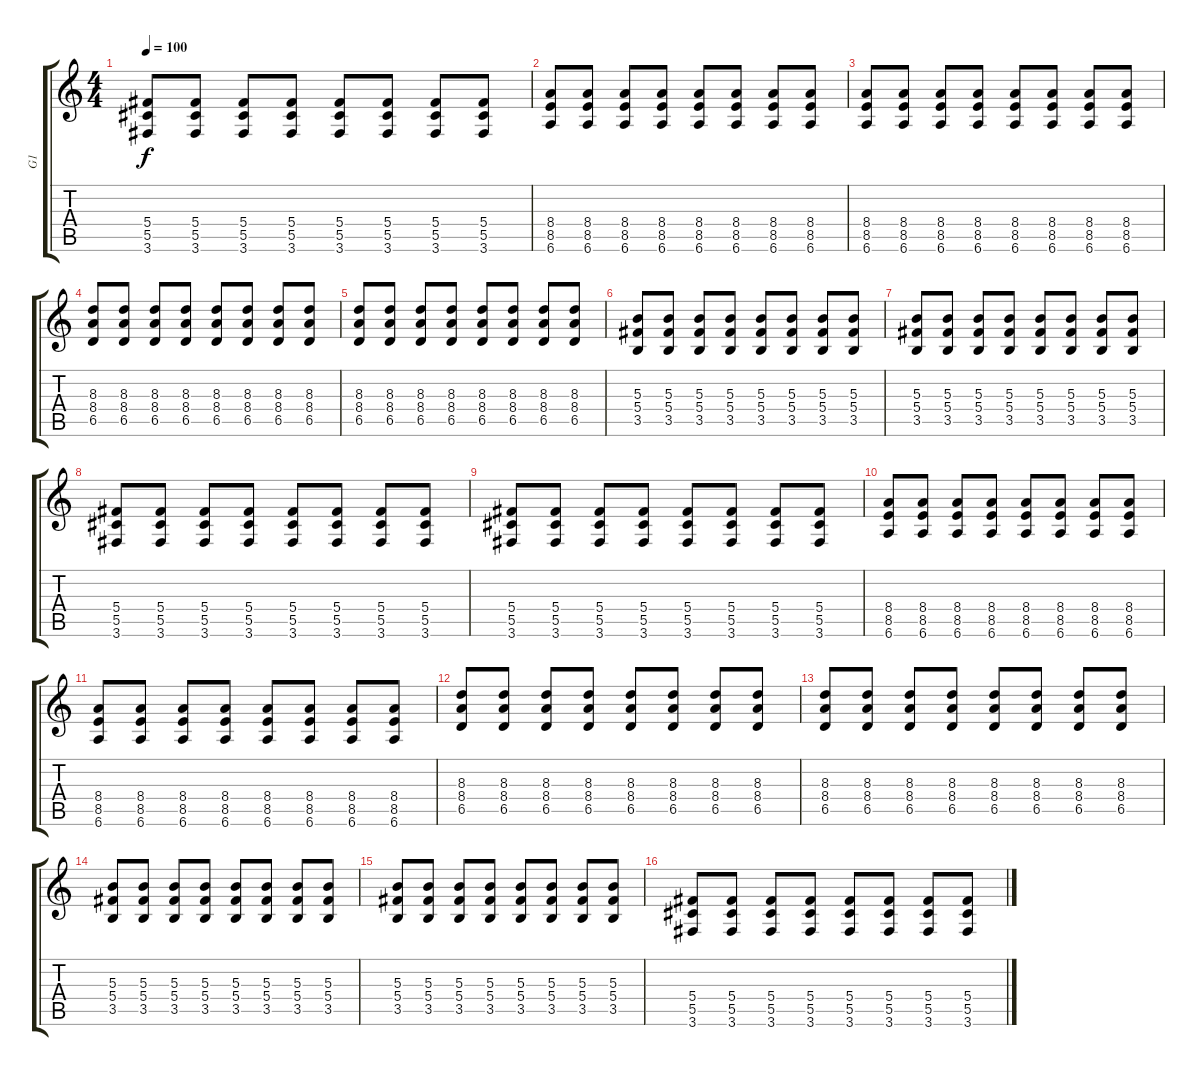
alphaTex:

\track ("G1" "G1") {instrument distortionguitar}
\staff {score tabs}
\tuning (Eb4 Bb3 Gb3 Db3 Ab2 Eb2) {hide}
\ts (4 4)
\tempo 100
\clef g2
\ks c
(5.4 5.5 3.6).8{dy f} (5.4 5.5 3.6).8 (5.4 5.5 3.6).8 (5.4 5.5 3.6).8 (5.4 5.5 3.6).8 (5.4 5.5 3.6).8 (5.4 5.5 3.6).8 (5.4 5.5 3.6).8 |
(8.4 8.5 6.6).8 (8.4 8.5 6.6).8 (8.4 8.5 6.6).8 (8.4 8.5 6.6).8 (8.4 8.5 6.6).8 (8.4 8.5 6.6).8 (8.4 8.5 6.6).8 (8.4 8.5 6.6).8 |
(8.4 8.5 6.6).8 (8.4 8.5 6.6).8 (8.4 8.5 6.6).8 (8.4 8.5 6.6).8 (8.4 8.5 6.6).8 (8.4 8.5 6.6).8 (8.4 8.5 6.6).8 (8.4 8.5 6.6).8 |
(8.3 8.4 6.5).8 (8.3 8.4 6.5).8 (8.3 8.4 6.5).8 (8.3 8.4 6.5).8 (8.3 8.4 6.5).8 (8.3 8.4 6.5).8 (8.3 8.4 6.5).8 (8.3 8.4 6.5).8 |
(8.3 8.4 6.5).8 (8.3 8.4 6.5).8 (8.3 8.4 6.5).8 (8.3 8.4 6.5).8 (8.3 8.4 6.5).8 (8.3 8.4 6.5).8 (8.3 8.4 6.5).8 (8.3 8.4 6.5).8 |
(5.3 5.4 3.5).8 (5.3 5.4 3.5).8 (5.3 5.4 3.5).8 (5.3 5.4 3.5).8 (5.3 5.4 3.5).8 (5.3 5.4 3.5).8 (5.3 5.4 3.5).8 (5.3 5.4 3.5).8 |
(5.3 5.4 3.5).8 (5.3 5.4 3.5).8 (5.3 5.4 3.5).8 (5.3 5.4 3.5).8 (5.3 5.4 3.5).8 (5.3 5.4 3.5).8 (5.3 5.4 3.5).8 (5.3 5.4 3.5).8 |
(5.4 5.5 3.6).8 (5.4 5.5 3.6).8 (5.4 5.5 3.6).8 (5.4 5.5 3.6).8 (5.4 5.5 3.6).8 (5.4 5.5 3.6).8 (5.4 5.5 3.6).8 (5.4 5.5 3.6).8 |
(5.4 5.5 3.6).8 (5.4 5.5 3.6).8 (5.4 5.5 3.6).8 (5.4 5.5 3.6).8 (5.4 5.5 3.6).8 (5.4 5.5 3.6).8 (5.4 5.5 3.6).8 (5.4 5.5 3.6).8 |
(8.4 8.5 6.6).8 (8.4 8.5 6.6).8 (8.4 8.5 6.6).8 (8.4 8.5 6.6).8 (8.4 8.5 6.6).8 (8.4 8.5 6.6).8 (8.4 8.5 6.6).8 (8.4 8.5 6.6).8 |
(8.4 8.5 6.6).8 (8.4 8.5 6.6).8 (8.4 8.5 6.6).8 (8.4 8.5 6.6).8 (8.4 8.5 6.6).8 (8.4 8.5 6.6).8 (8.4 8.5 6.6).8 (8.4 8.5 6.6).8 |
(8.3 8.4 6.5).8 (8.3 8.4 6.5).8 (8.3 8.4 6.5).8 (8.3 8.4 6.5).8 (8.3 8.4 6.5).8 (8.3 8.4 6.5).8 (8.3 8.4 6.5).8 (8.3 8.4 6.5).8 |
(8.3 8.4 6.5).8 (8.3 8.4 6.5).8 (8.3 8.4 6.5).8 (8.3 8.4 6.5).8 (8.3 8.4 6.5).8 (8.3 8.4 6.5).8 (8.3 8.4 6.5).8 (8.3 8.4 6.5).8 |
(5.3 5.4 3.5).8 (5.3 5.4 3.5).8 (5.3 5.4 3.5).8 (5.3 5.4 3.5).8 (5.3 5.4 3.5).8 (5.3 5.4 3.5).8 (5.3 5.4 3.5).8 (5.3 5.4 3.5).8 |
(5.3 5.4 3.5).8 (5.3 5.4 3.5).8 (5.3 5.4 3.5).8 (5.3 5.4 3.5).8 (5.3 5.4 3.5).8 (5.3 5.4 3.5).8 (5.3 5.4 3.5).8 (5.3 5.4 3.5).8 |
(5.4 5.5 3.6).8 (5.4 5.5 3.6).8 (5.4 5.5 3.6).8 (5.4 5.5 3.6).8 (5.4 5.5 3.6).8 (5.4 5.5 3.6).8 (5.4 5.5 3.6).8 (5.4 5.5 3.6).8
